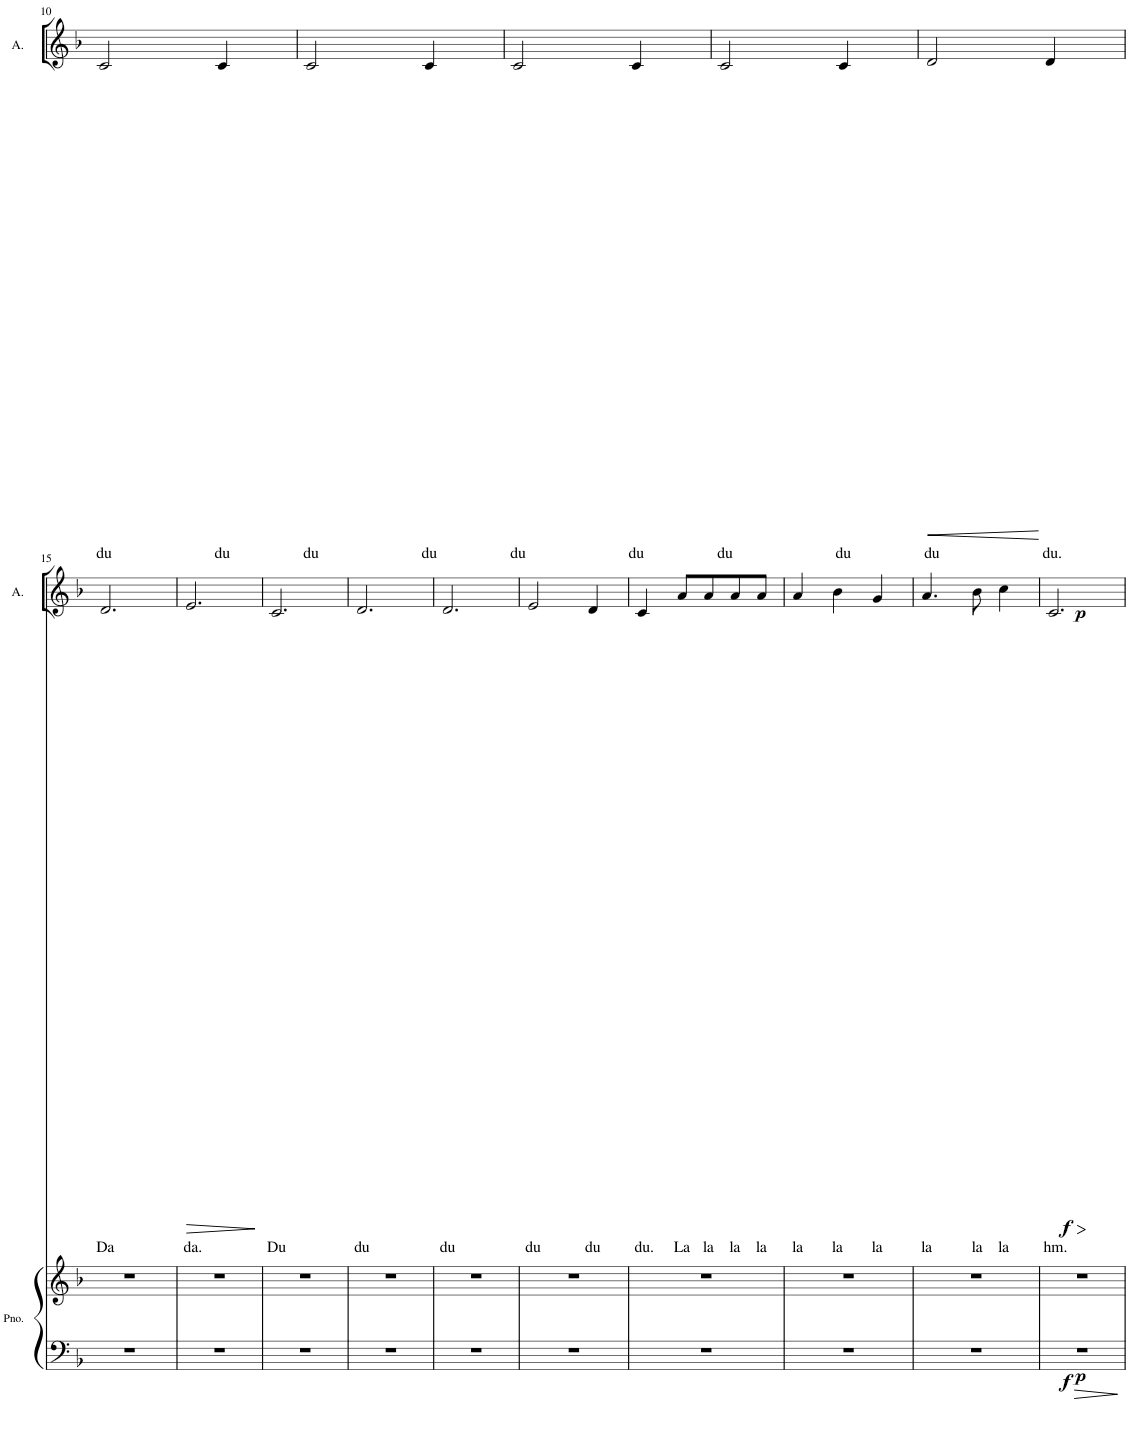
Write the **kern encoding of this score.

**kern	**text	**dynam
*part1	*part1	*part1
*staff1	*staff1	*staff1
*I"Alto	*	*
*I'A.	*	*
!!LO:PB:g=z
*clefG2	*	*
*k[b-]	*	*
*M3/4	*	*
=10	=10	=10
!	!LO:LY:b	!
2c/	du	.
!	!LO:LY:b	!
4c/	du	.
=11	=11	=11
!	!LO:LY:b	!
2c/	du	.
!	!LO:LY:b	!
4c/	du	.
=12	=12	=12
!	!LO:LY:b	!
2c/	du	.
!	!LO:LY:b	!
4c/	du	.
=13	=13	=13
!	!LO:LY:b	!
2c/	du	.
!	!LO:LY:b	!
4c/	du	.
=14	=14	=14
!	!LO:LY:b	!LO:HP:b
2d/	du	<
!	!LO:LY:b	!
4d/	du.	[
!!LO:LB:g=z
=15	=15	=15
!	!LO:LY:b	!
2.d/	Da	.
=16	=16	=16
!	!LO:LY:b	!LO:HP:b
2.e/	da.	>
.	.	]
=17	=17	=17
!	!LO:LY:b	!
2.c/	Du	.
=18	=18	=18
!	!LO:LY:b	!
2.d/	du	.
=19	=19	=19
!	!LO:LY:b	!
2.d/	du	.
=20	=20	=20
!	!LO:LY:b	!
2e/	du	.
!	!LO:LY:b	!
4d/	du	.
=21	=21	=21
!	!LO:LY:b	!
4c/	du.	.
!	!LO:LY:b	!
8a/L	La	.
!	!LO:LY:b	!
8a/	la	.
!	!LO:LY:b	!
8a/	la	.
!	!LO:LY:b	!
8a/J	la	.
=22	=22	=22
!	!LO:LY:b	!
4a/	la	.
!	!LO:LY:b	!
4b-\	la	.
!	!LO:LY:b	!
4g/	la	.
=23	=23	=23
!	!LO:LY:b	!
4.a/	la	.
!	!LO:LY:b	!
8b-\	la	.
!	!LO:LY:b	!
4cc\	la	.
=24	=24	=24
!	!LO:LY:b	!LO:HP:b
!	!	!LO:DY:n=1:b
!	!	!LO:DY:n=2:b
2.c/	hm.	> p f
.	.	]
=	=	=
*-	*-	*-
